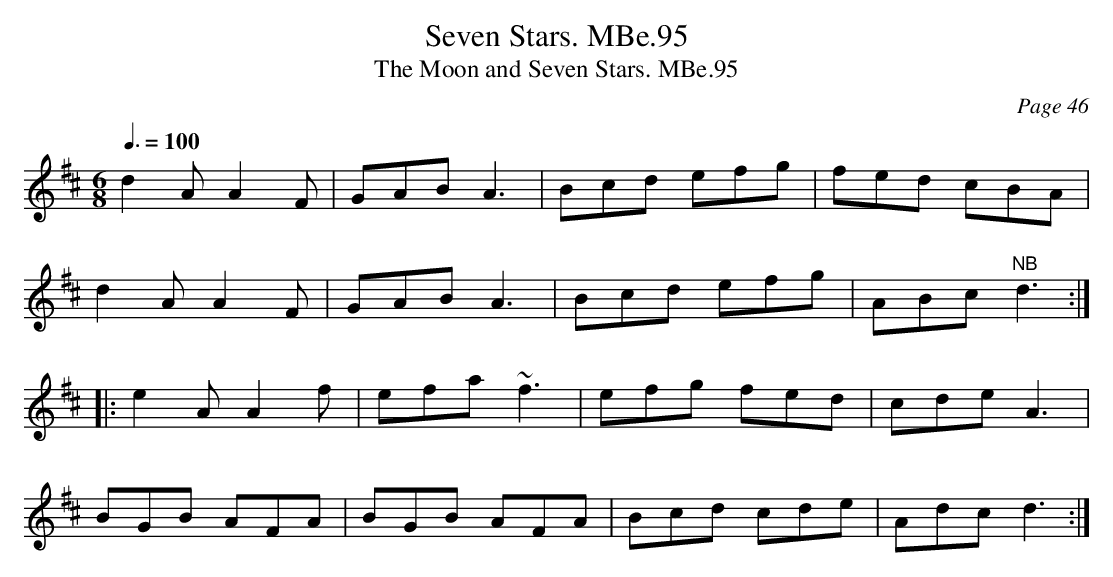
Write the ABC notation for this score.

X:1
C:Page 46
T:Seven Stars. MBe.95
T:Moon and Seven Stars. MBe.95, The
M:6/8
L:1/8
Q:3/8=100
K:D
d2 A A2 F|GAB A3|Bcd efg|fed cBA|
d2 A A2 F|GAB A3|Bcd efg|ABc "^NB"d3:|
|:e2 A A2 f|efa ~f3|efg fed|cde A3|
BGB AFA|BGB AFA|Bcd cde|Adc d3:|
